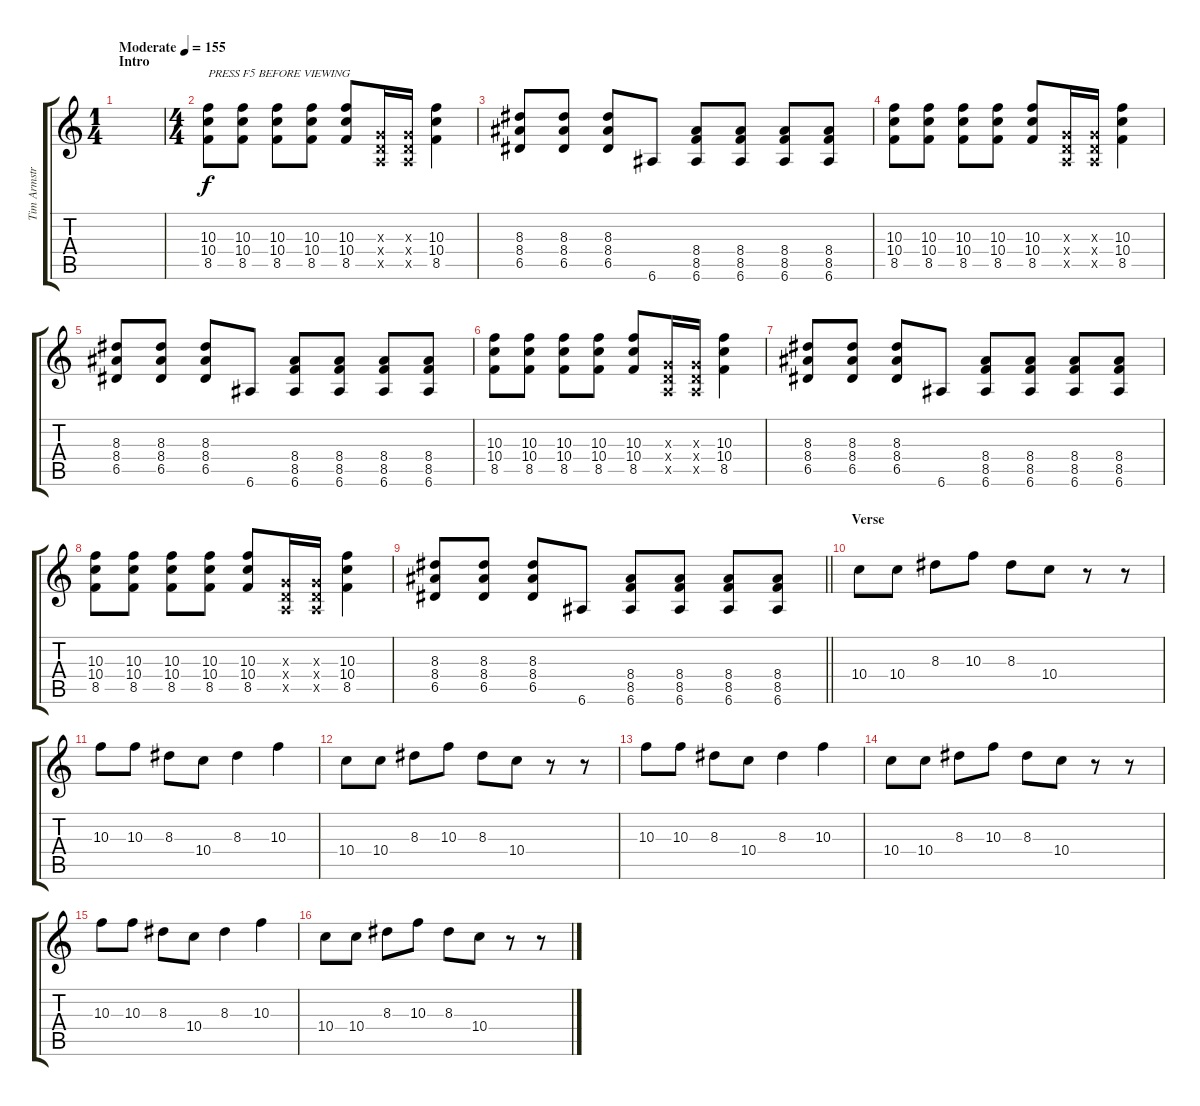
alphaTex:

\track ("Tim Armstrong" "Tim Armstr") {instrument distortionguitar}
\staff {score tabs}
\tuning (E4 B3 G3 D3 A2 E2) {hide}
\ts (1 4)
\section ("" "Intro")
\tempo (155 "Moderate")
\clef g2
\ks c
|
\ts (4 4)
(10.3 10.4 8.5).8{txt "PRESS F5 BEFORE VIEWING"} (10.3 10.4 8.5).8 (10.3 10.4 8.5).8 (10.3 10.4 8.5).8 (10.3 10.4 8.5).8 (0.3{x} 0.4{x} 0.5{x}).16 (0.3{x} 0.4{x} 0.5{x}).16 (10.3 10.4 8.5).4 |
(8.3 8.4 6.5).8 (8.3 8.4 6.5).8 (8.3 8.4 6.5).8 6.6.8 (8.4 8.5 6.6).8 (8.4 8.5 6.6).8 (8.4 8.5 6.6).8 (8.4 8.5 6.6).8 |
(10.3 10.4 8.5).8 (10.3 10.4 8.5).8 (10.3 10.4 8.5).8 (10.3 10.4 8.5).8 (10.3 10.4 8.5).8 (0.3{x} 0.4{x} 0.5{x}).16 (0.3{x} 0.4{x} 0.5{x}).16 (10.3 10.4 8.5).4 |
(8.3 8.4 6.5).8 (8.3 8.4 6.5).8 (8.3 8.4 6.5).8 6.6.8 (8.4 8.5 6.6).8 (8.4 8.5 6.6).8 (8.4 8.5 6.6).8 (8.4 8.5 6.6).8 |
(10.3 10.4 8.5).8 (10.3 10.4 8.5).8 (10.3 10.4 8.5).8 (10.3 10.4 8.5).8 (10.3 10.4 8.5).8 (0.3{x} 0.4{x} 0.5{x}).16 (0.3{x} 0.4{x} 0.5{x}).16 (10.3 10.4 8.5).4 |
(8.3 8.4 6.5).8 (8.3 8.4 6.5).8 (8.3 8.4 6.5).8 6.6.8 (8.4 8.5 6.6).8 (8.4 8.5 6.6).8 (8.4 8.5 6.6).8 (8.4 8.5 6.6).8 |
(10.3 10.4 8.5).8 (10.3 10.4 8.5).8 (10.3 10.4 8.5).8 (10.3 10.4 8.5).8 (10.3 10.4 8.5).8 (0.3{x} 0.4{x} 0.5{x}).16 (0.3{x} 0.4{x} 0.5{x}).16 (10.3 10.4 8.5).4 |
\barLineRight lightlight
(8.3 8.4 6.5).8 (8.3 8.4 6.5).8 (8.3 8.4 6.5).8 6.6.8 (8.4 8.5 6.6).8 (8.4 8.5 6.6).8 (8.4 8.5 6.6).8 (8.4 8.5 6.6).8 |
\section ("" "Verse")
10.4.8{instrument overdrivenguitar} 10.4.8 8.3.8 10.3.8 8.3.8 10.4.8 r.8 r.8 |
10.3.8 10.3.8 8.3.8 10.4.8 8.3.4 10.3.4 |
10.4.8 10.4.8 8.3.8 10.3.8 8.3.8 10.4.8 r.8 r.8 |
10.3.8 10.3.8 8.3.8 10.4.8 8.3.4 10.3.4 |
10.4.8 10.4.8 8.3.8 10.3.8 8.3.8 10.4.8 r.8 r.8 |
10.3.8 10.3.8 8.3.8 10.4.8 8.3.4 10.3.4 |
10.4.8 10.4.8 8.3.8 10.3.8 8.3.8 10.4.8 r.8 r.8
